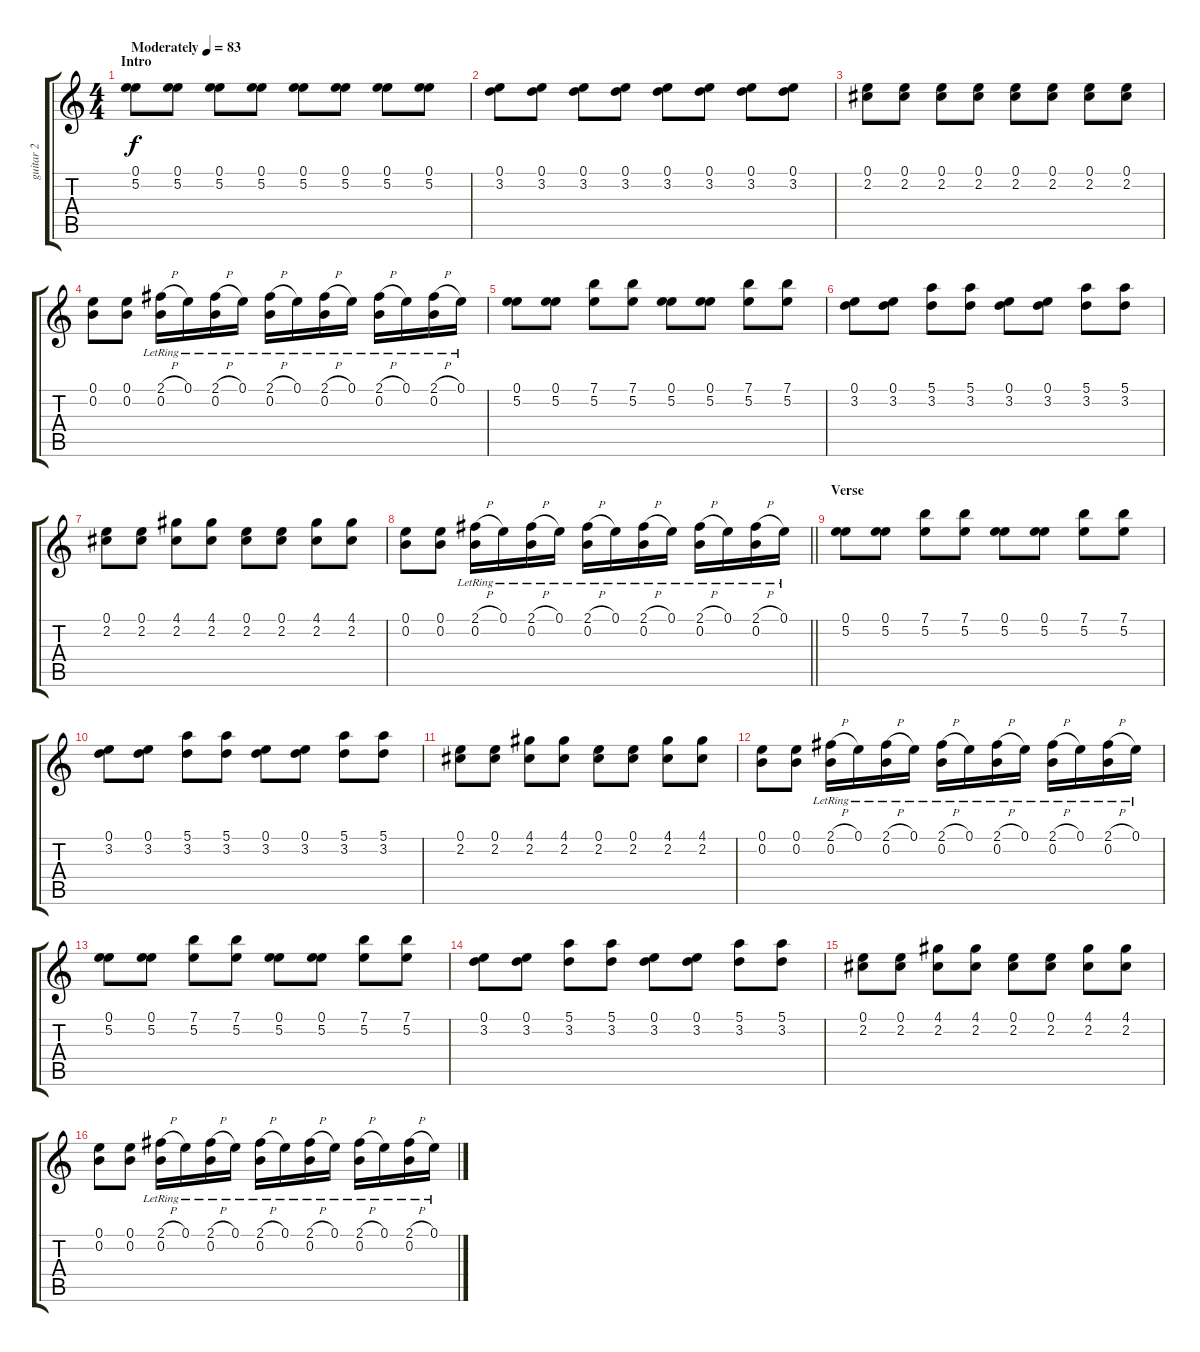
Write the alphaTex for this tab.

\track ("guitar 2" "guitar 2") {instrument electricguitarclean}
\staff {score tabs}
\tuning (E4 B3 G3 D3 A2 E2) {hide}
\ts (4 4)
\section ("" "Intro")
\tempo (83 "Moderately")
\clef g2
\ks c
(0.1 5.2).8{dy f instrument electricguitarclean} (0.1 5.2).8 (0.1 5.2).8 (0.1 5.2).8 (0.1 5.2).8 (0.1 5.2).8 (0.1 5.2).8 (0.1 5.2).8 |
(0.1 3.2).8 (0.1 3.2).8 (0.1 3.2).8 (0.1 3.2).8 (0.1 3.2).8 (0.1 3.2).8 (0.1 3.2).8 (0.1 3.2).8 |
(0.1 2.2).8 (0.1 2.2).8 (0.1 2.2).8 (0.1 2.2).8 (0.1 2.2).8 (0.1 2.2).8 (0.1 2.2).8 (0.1 2.2).8 |
(0.1 0.2).8 (0.1 0.2).8 (2.1{h lr} 0.2{lr}).16 0.1{lr}.16 (2.1{h lr} 0.2{lr}).16 0.1{lr}.16 (2.1{h lr} 0.2{lr}).16 0.1{lr}.16 (2.1{h lr} 0.2{lr}).16 0.1{lr}.16 (2.1{h lr} 0.2{lr}).16 0.1{lr}.16 (2.1{h lr} 0.2{lr}).16 0.1{lr}.16 |
(0.1 5.2).8 (0.1 5.2).8 (7.1 5.2).8 (7.1 5.2).8 (0.1 5.2).8 (0.1 5.2).8 (7.1 5.2).8 (7.1 5.2).8 |
(0.1 3.2).8 (0.1 3.2).8 (5.1 3.2).8 (5.1 3.2).8 (0.1 3.2).8 (0.1 3.2).8 (5.1 3.2).8 (5.1 3.2).8 |
(0.1 2.2).8 (0.1 2.2).8 (4.1 2.2).8 (4.1 2.2).8 (0.1 2.2).8 (0.1 2.2).8 (4.1 2.2).8 (4.1 2.2).8 |
\barLineRight lightlight
(0.1 0.2).8 (0.1 0.2).8 (2.1{h lr} 0.2{lr}).16 0.1{lr}.16 (2.1{h lr} 0.2{lr}).16 0.1{lr}.16 (2.1{h lr} 0.2{lr}).16 0.1{lr}.16 (2.1{h lr} 0.2{lr}).16 0.1{lr}.16 (2.1{h lr} 0.2{lr}).16 0.1{lr}.16 (2.1{h lr} 0.2{lr}).16 0.1{lr}.16 |
\section ("" "Verse")
(0.1 5.2).8 (0.1 5.2).8 (7.1 5.2).8 (7.1 5.2).8 (0.1 5.2).8 (0.1 5.2).8 (7.1 5.2).8 (7.1 5.2).8 |
(0.1 3.2).8 (0.1 3.2).8 (5.1 3.2).8 (5.1 3.2).8 (0.1 3.2).8 (0.1 3.2).8 (5.1 3.2).8 (5.1 3.2).8 |
(0.1 2.2).8 (0.1 2.2).8 (4.1 2.2).8 (4.1 2.2).8 (0.1 2.2).8 (0.1 2.2).8 (4.1 2.2).8 (4.1 2.2).8 |
(0.1 0.2).8 (0.1 0.2).8 (2.1{h lr} 0.2{lr}).16 0.1{lr}.16 (2.1{h lr} 0.2{lr}).16 0.1{lr}.16 (2.1{h lr} 0.2{lr}).16 0.1{lr}.16 (2.1{h lr} 0.2{lr}).16 0.1{lr}.16 (2.1{h lr} 0.2{lr}).16 0.1{lr}.16 (2.1{h lr} 0.2{lr}).16 0.1{lr}.16 |
(0.1 5.2).8 (0.1 5.2).8 (7.1 5.2).8 (7.1 5.2).8 (0.1 5.2).8 (0.1 5.2).8 (7.1 5.2).8 (7.1 5.2).8 |
(0.1 3.2).8 (0.1 3.2).8 (5.1 3.2).8 (5.1 3.2).8 (0.1 3.2).8 (0.1 3.2).8 (5.1 3.2).8 (5.1 3.2).8 |
(0.1 2.2).8 (0.1 2.2).8 (4.1 2.2).8 (4.1 2.2).8 (0.1 2.2).8 (0.1 2.2).8 (4.1 2.2).8 (4.1 2.2).8 |
(0.1 0.2).8 (0.1 0.2).8 (2.1{h lr} 0.2{lr}).16 0.1{lr}.16 (2.1{h lr} 0.2{lr}).16 0.1{lr}.16 (2.1{h lr} 0.2{lr}).16 0.1{lr}.16 (2.1{h lr} 0.2{lr}).16 0.1{lr}.16 (2.1{h lr} 0.2{lr}).16 0.1{lr}.16 (2.1{h lr} 0.2{lr}).16 0.1{lr}.16
